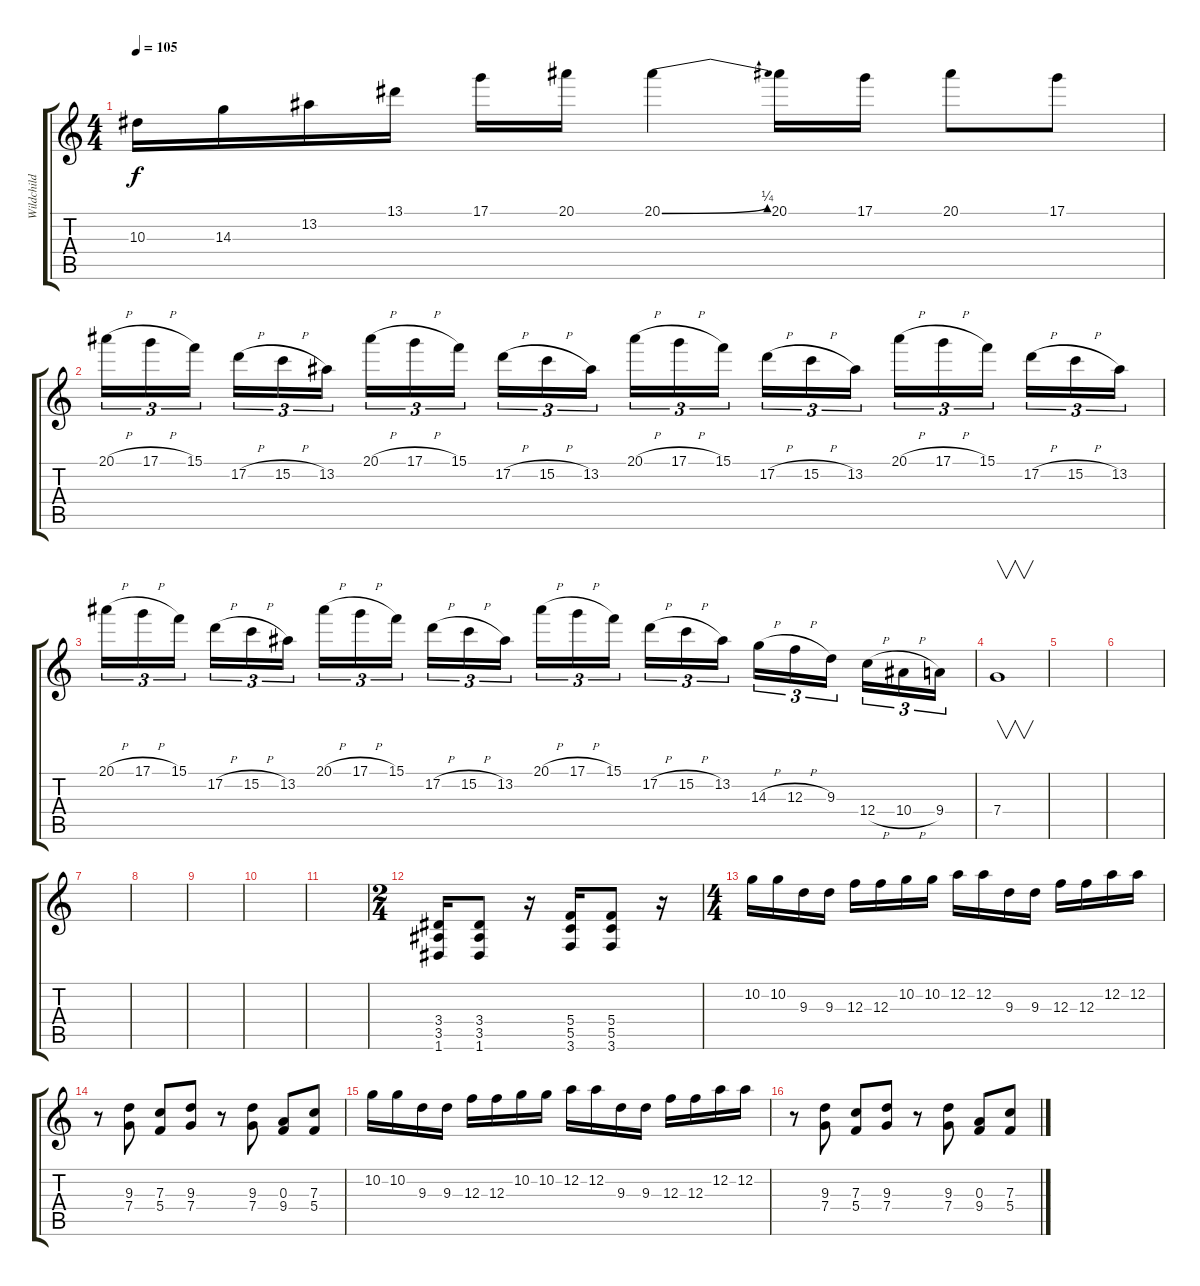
\track ("Wildchild" "Wildchild") {instrument distortionguitar}
\staff {score tabs}
\tuning (D4 A3 F3 C3 G2 D2) {hide}
\ts (4 4)
\tempo 105
\clef g2
\ks c
10.3.16{dy f} 14.3.16 13.2.16 13.1.16 17.1.16 20.1.16 20.1{be (bend 0 0 60 1)}.4 20.1.16 17.1.16 20.1.8 17.1.8 |
20.1{h}.16{tu (3 2)} 17.1{h}.16{tu (3 2)} 15.1.16{tu (3 2)} 17.2{h}.16{tu (3 2)} 15.2{h}.16{tu (3 2)} 13.2.16{tu (3 2)} 20.1{h}.16{tu (3 2)} 17.1{h}.16{tu (3 2)} 15.1.16{tu (3 2)} 17.2{h}.16{tu (3 2)} 15.2{h}.16{tu (3 2)} 13.2.16{tu (3 2)} 20.1{h}.16{tu (3 2)} 17.1{h}.16{tu (3 2)} 15.1.16{tu (3 2)} 17.2{h}.16{tu (3 2)} 15.2{h}.16{tu (3 2)} 13.2.16{tu (3 2)} 20.1{h}.16{tu (3 2)} 17.1{h}.16{tu (3 2)} 15.1.16{tu (3 2)} 17.2{h}.16{tu (3 2)} 15.2{h}.16{tu (3 2)} 13.2.16{tu (3 2)} |
20.1{h}.16{tu (3 2)} 17.1{h}.16{tu (3 2)} 15.1.16{tu (3 2)} 17.2{h}.16{tu (3 2)} 15.2{h}.16{tu (3 2)} 13.2.16{tu (3 2)} 20.1{h}.16{tu (3 2)} 17.1{h}.16{tu (3 2)} 15.1.16{tu (3 2)} 17.2{h}.16{tu (3 2)} 15.2{h}.16{tu (3 2)} 13.2.16{tu (3 2)} 20.1{h}.16{tu (3 2)} 17.1{h}.16{tu (3 2)} 15.1.16{tu (3 2)} 17.2{h}.16{tu (3 2)} 15.2{h}.16{tu (3 2)} 13.2.16{tu (3 2)} 14.3{h}.16{tu (3 2)} 12.3{h}.16{tu (3 2)} 9.3.16{tu (3 2)} 12.4{h}.16{tu (3 2)} 10.4{h}.16{tu (3 2)} 9.4.16{tu (3 2)} |
7.4.1{v} |
|
|
|
|
|
|
|
\ts (2 4)
(3.4 3.5 1.6).16 (3.4 3.5 1.6).8 r.16 (5.4 5.5 3.6).16 (5.4 5.5 3.6).8 r.16 |
\ts (4 4)
10.2.16 10.2.16 9.3.16 9.3.16 12.3.16 12.3.16 10.2.16 10.2.16 12.2.16 12.2.16 9.3.16 9.3.16 12.3.16 12.3.16 12.2.16 12.2.16 |
r.8 (9.3 7.4).8 (7.3 5.4).8 (9.3 7.4).8 r.8 (9.3 7.4).8 (0.3 9.4).8 (7.3 5.4).8 |
10.2.16 10.2.16 9.3.16 9.3.16 12.3.16 12.3.16 10.2.16 10.2.16 12.2.16 12.2.16 9.3.16 9.3.16 12.3.16 12.3.16 12.2.16 12.2.16 |
r.8 (9.3 7.4).8 (7.3 5.4).8 (9.3 7.4).8 r.8 (9.3 7.4).8 (0.3 9.4).8 (7.3 5.4).8
